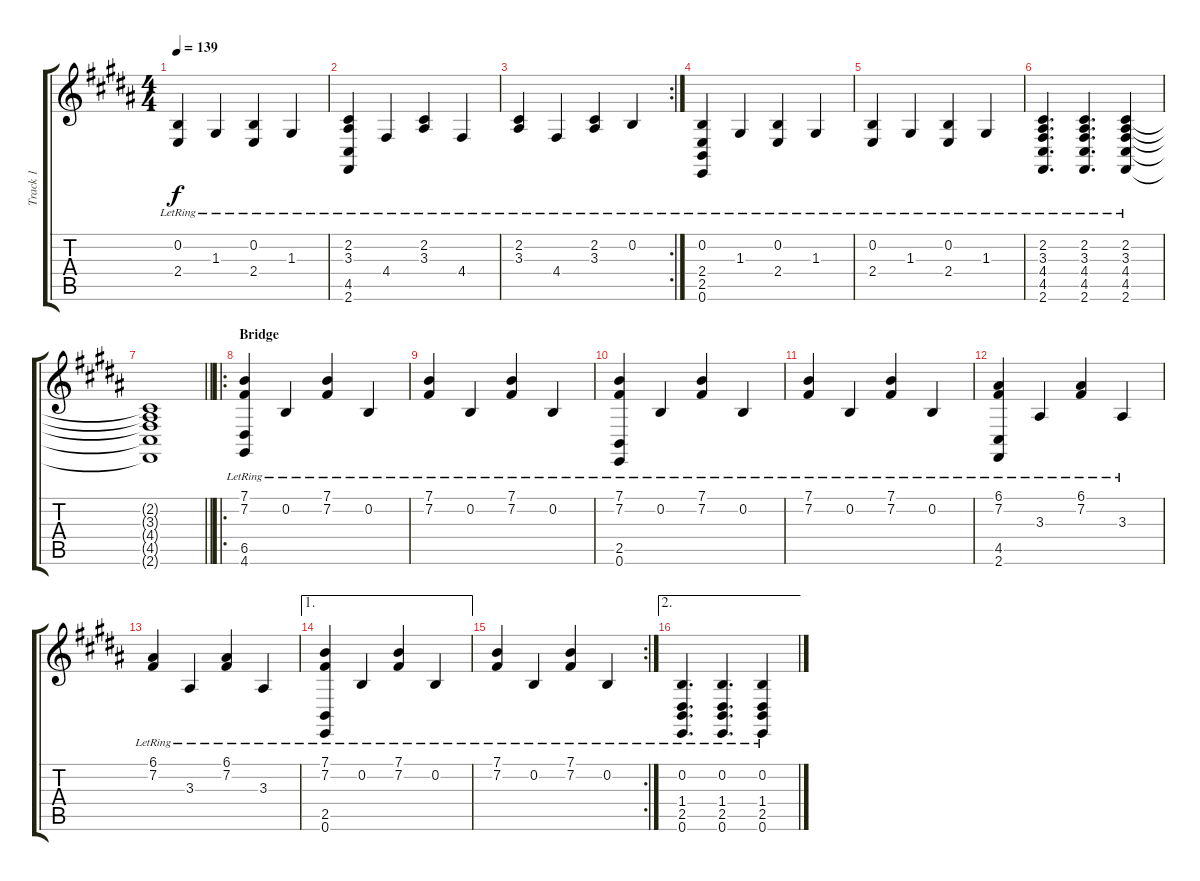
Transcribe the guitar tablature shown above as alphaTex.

\track ("Track 1" "Track 1") {instrument acousticgrandpiano}
\staff {score tabs}
\tuning (E4 B3 G3 D3 A2 E2) {hide}
\ts (4 4)
\tempo 139
\clef g2
\ks b
(0.2{lr} 2.4{lr}).4{dy f} 1.3{lr}.4 (0.2{lr} 2.4{lr}).4 1.3{lr}.4 |
(2.2{lr} 3.3{lr} 4.5{lr} 2.6{lr}).4 4.4{lr}.4 (2.2{lr} 3.3{lr}).4 4.4{lr}.4 |
\rc 2
(2.2{lr} 3.3{lr}).4 4.4{lr}.4 (2.2{lr} 3.3{lr}).4 0.2{lr}.4 |
(0.2{lr} 2.4{lr} 2.5{lr} 0.6{lr}).4 1.3{lr}.4 (0.2{lr} 2.4{lr}).4 1.3{lr}.4 |
(0.2{lr} 2.4{lr}).4 1.3{lr}.4 (0.2{lr} 2.4{lr}).4 1.3{lr}.4 |
(2.2{lr} 3.3{lr} 4.4{lr} 4.5{lr} 2.6{lr}).4{d} (2.2{lr} 3.3{lr} 4.4{lr} 4.5{lr} 2.6{lr}).4{d} (2.2{lr} 3.3{lr} 4.4{lr} 4.5{lr} 2.6{lr}).4 |
\barLineRight lightlight
(2.2{t} 3.3{t} 4.4{t} 4.5{t} 2.6{t}).1 |
\ro
\section ("" "Bridge")
(7.1{lr} 7.2{lr} 6.5{lr} 4.6{lr}).4 0.2{lr}.4 (7.1{lr} 7.2{lr}).4 0.2{lr}.4 |
(7.1{lr} 7.2{lr}).4 0.2{lr}.4 (7.1{lr} 7.2{lr}).4 0.2{lr}.4 |
(7.1{lr} 7.2{lr} 2.5{lr} 0.6{lr}).4 0.2{lr}.4 (7.1{lr} 7.2{lr}).4 0.2{lr}.4 |
(7.1{lr} 7.2{lr}).4 0.2{lr}.4 (7.1{lr} 7.2{lr}).4 0.2{lr}.4 |
(6.1{lr} 7.2{lr} 4.5{lr} 2.6{lr}).4 3.3{lr}.4 (6.1{lr} 7.2{lr}).4 3.3{lr}.4 |
(6.1{lr} 7.2{lr}).4 3.3{lr}.4 (6.1{lr} 7.2{lr}).4 3.3{lr}.4 |
\ae 1
(7.1{lr} 7.2{lr} 2.5{lr} 0.6{lr}).4 0.2{lr}.4 (7.1{lr} 7.2{lr}).4 0.2{lr}.4 |
\rc 2
(7.1{lr} 7.2{lr}).4 0.2{lr}.4 (7.1{lr} 7.2{lr}).4 0.2{lr}.4 |
\ae 2
(0.2{lr} 1.4{lr} 2.5{lr} 0.6{lr}).4{d} (0.2{lr} 1.4{lr} 2.5{lr} 0.6{lr}).4{d} (0.2{lr} 1.4{lr} 2.5{lr} 0.6{lr}).4
